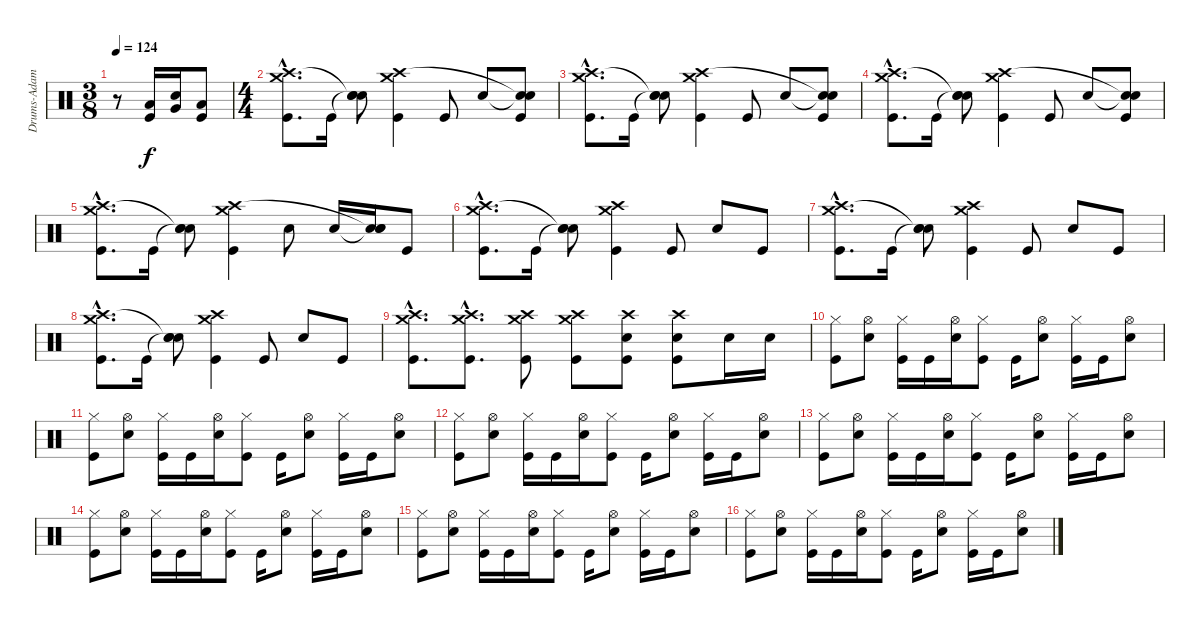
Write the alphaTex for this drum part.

\track ("Drums-Adam Carson" "Drums-Adam") {instrument percussion}
\staff {score}
\articulation defaults
\ts (3 8)
\tempo 124
\clef neutral
\ks c
r.8{dy f} ("Low Floor Tom (hit)" "Kick (hit)").16 ("Very Low Tom (hit)" "Snare (hit) 2").16 ("Low Floor Tom (hit)" "Kick (hit)").8 |
\ts (4 4)
("Crash medium (hit)"{hac} "Crash high (hit)"{hac} "Kick (hit)"{hac}).8{d} "Kick (hit)".16 ("Snare (hit)"{t} "Snare (hit)"{t} "Snare (hit) 2").8 ("Crash medium (hit)" "Crash high (hit)" "Kick (hit)").4 "Kick (hit)".8 "Snare (hit) 2".8 ("Snare (hit)"{t} "Snare (hit)"{t} "Kick (hit)").8 |
("Crash medium (hit)"{hac} "Crash high (hit)"{hac} "Kick (hit)"{hac}).8{d} "Kick (hit)".16 ("Snare (hit)"{t} "Snare (hit)"{t} "Snare (hit) 2").8 ("Crash medium (hit)" "Crash high (hit)" "Kick (hit)").4 "Kick (hit)".8 "Snare (hit) 2".8 ("Snare (hit)"{t} "Snare (hit)"{t} "Kick (hit)").8 |
("Crash medium (hit)"{hac} "Crash high (hit)"{hac} "Kick (hit)"{hac}).8{d} "Kick (hit)".16 ("Snare (hit)"{t} "Snare (hit)"{t} "Snare (hit) 2").8 ("Crash medium (hit)" "Crash high (hit)" "Kick (hit)").4 "Kick (hit)".8 "Snare (hit) 2".8 ("Snare (hit)"{t} "Snare (hit)"{t} "Kick (hit)").8 |
("Crash medium (hit)"{hac} "Crash high (hit)"{hac} "Kick (hit)"{hac}).8{d} "Kick (hit)".16 ("Snare (hit)"{t} "Snare (hit)"{t} "Snare (hit) 2").8 ("Crash medium (hit)" "Crash high (hit)" "Kick (hit)").4 "Snare (hit) 2".8 "Snare (hit) 2".16 ("Snare (hit)"{t} "Snare (hit)"{t} "Snare (hit) 2").16 "Kick (hit)".8 |
("Crash medium (hit)"{hac} "Crash high (hit)"{hac} "Kick (hit)"{hac}).8{d} "Kick (hit)".16 ("Snare (hit)"{t} "Snare (hit)"{t} "Snare (hit) 2").8 ("Crash medium (hit)" "Crash high (hit)" "Kick (hit)").4 "Kick (hit)".8 "Snare (hit) 2".8 "Kick (hit)".8 |
("Crash medium (hit)"{hac} "Crash high (hit)"{hac} "Kick (hit)"{hac}).8{d} "Kick (hit)".16 ("Snare (hit)"{t} "Snare (hit)"{t} "Snare (hit) 2").8 ("Crash medium (hit)" "Crash high (hit)" "Kick (hit)").4 "Kick (hit)".8 "Snare (hit) 2".8 "Kick (hit)".8 |
("Crash medium (hit)"{hac} "Crash high (hit)"{hac} "Kick (hit)"{hac}).8{d} "Kick (hit)".16 ("Snare (hit)"{t} "Snare (hit)"{t} "Snare (hit) 2").8 ("Crash medium (hit)" "Crash high (hit)" "Kick (hit)").4 "Kick (hit)".8 "Snare (hit) 2".8 "Kick (hit)".8 |
("Crash medium (hit)"{hac} "Crash high (hit)"{hac} "Kick (hit)"{hac}).8{d} ("Crash medium (hit)"{hac} "Crash high (hit)"{hac} "Kick (hit)"{hac}).8{d} ("Crash medium (hit)" "Crash high (hit)" "Kick (hit)").8 ("Crash medium (hit)" "Crash high (hit)" "Kick (hit)").8 ("Crash high (hit)" "Snare (hit) 2" "Kick (hit)").8 ("Crash high (hit)" "Snare (hit) 2" "Kick (hit)").8 "Snare (hit) 2".16 "Snare (hit) 2".16 |
("Hi-Hat (closed)" "Kick (hit)").8 ("Hi-Hat (open)" "Snare (hit) 2").8 ("Hi-Hat (closed)" "Kick (hit)").16 "Kick (hit)".16 ("Hi-Hat (open)" "Snare (hit) 2").16 ("Hi-Hat (closed)" "Kick (hit)").8 "Kick (hit)".16 ("Hi-Hat (open)" "Snare (hit) 2").8 ("Hi-Hat (closed)" "Kick (hit)").16 "Kick (hit)".16 ("Hi-Hat (open)" "Snare (hit) 2").8 |
("Hi-Hat (closed)" "Kick (hit)").8 ("Hi-Hat (open)" "Snare (hit) 2").8 ("Hi-Hat (closed)" "Kick (hit)").16 "Kick (hit)".16 ("Hi-Hat (open)" "Snare (hit) 2").16 ("Hi-Hat (closed)" "Kick (hit)").8 "Kick (hit)".16 ("Hi-Hat (open)" "Snare (hit) 2").8 ("Hi-Hat (closed)" "Kick (hit)").16 "Kick (hit)".16 ("Hi-Hat (open)" "Snare (hit) 2").8 |
("Hi-Hat (closed)" "Kick (hit)").8 ("Hi-Hat (open)" "Snare (hit) 2").8 ("Hi-Hat (closed)" "Kick (hit)").16 "Kick (hit)".16 ("Hi-Hat (open)" "Snare (hit) 2").16 ("Hi-Hat (closed)" "Kick (hit)").8 "Kick (hit)".16 ("Hi-Hat (open)" "Snare (hit) 2").8 ("Hi-Hat (closed)" "Kick (hit)").16 "Kick (hit)".16 ("Hi-Hat (open)" "Snare (hit) 2").8 |
("Hi-Hat (closed)" "Kick (hit)").8 ("Hi-Hat (open)" "Snare (hit) 2").8 ("Hi-Hat (closed)" "Kick (hit)").16 "Kick (hit)".16 ("Hi-Hat (open)" "Snare (hit) 2").16 ("Hi-Hat (closed)" "Kick (hit)").8 "Kick (hit)".16 ("Hi-Hat (open)" "Snare (hit) 2").8 ("Hi-Hat (closed)" "Kick (hit)").16 "Kick (hit)".16 ("Hi-Hat (open)" "Snare (hit) 2").8 |
("Hi-Hat (closed)" "Kick (hit)").8 ("Hi-Hat (open)" "Snare (hit) 2").8 ("Hi-Hat (closed)" "Kick (hit)").16 "Kick (hit)".16 ("Hi-Hat (open)" "Snare (hit) 2").16 ("Hi-Hat (closed)" "Kick (hit)").8 "Kick (hit)".16 ("Hi-Hat (open)" "Snare (hit) 2").8 ("Hi-Hat (closed)" "Kick (hit)").16 "Kick (hit)".16 ("Hi-Hat (open)" "Snare (hit) 2").8 |
("Hi-Hat (closed)" "Kick (hit)").8 ("Hi-Hat (open)" "Snare (hit) 2").8 ("Hi-Hat (closed)" "Kick (hit)").16 "Kick (hit)".16 ("Hi-Hat (open)" "Snare (hit) 2").16 ("Hi-Hat (closed)" "Kick (hit)").8 "Kick (hit)".16 ("Hi-Hat (open)" "Snare (hit) 2").8 ("Hi-Hat (closed)" "Kick (hit)").16 "Kick (hit)".16 ("Hi-Hat (open)" "Snare (hit) 2").8 |
("Hi-Hat (closed)" "Kick (hit)").8 ("Hi-Hat (open)" "Snare (hit) 2").8 ("Hi-Hat (closed)" "Kick (hit)").16 "Kick (hit)".16 ("Hi-Hat (open)" "Snare (hit) 2").16 ("Hi-Hat (closed)" "Kick (hit)").8 "Kick (hit)".16 ("Hi-Hat (open)" "Snare (hit) 2").8 ("Hi-Hat (closed)" "Kick (hit)").16 "Kick (hit)".16 ("Hi-Hat (open)" "Snare (hit) 2").8
